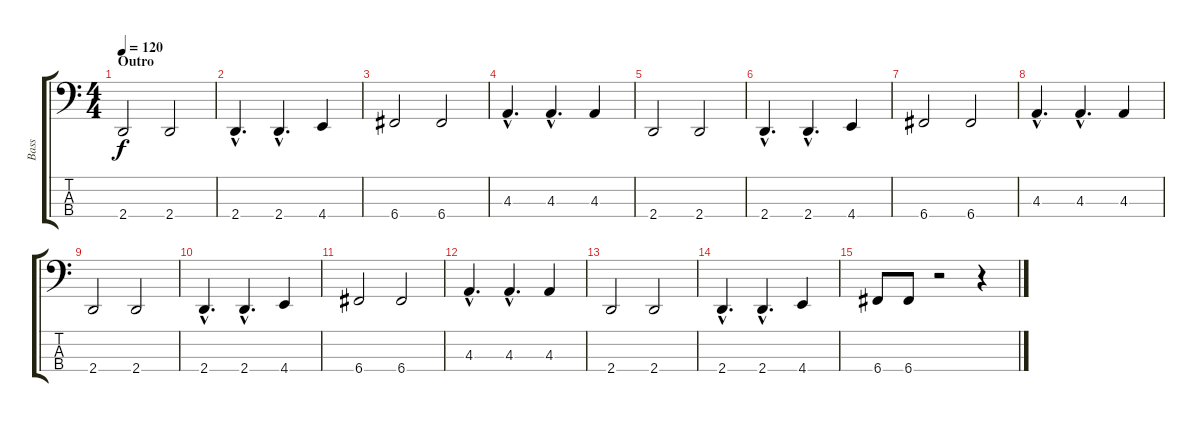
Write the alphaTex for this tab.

\track ("Bass" "Bass") {instrument electricbassfinger}
\staff {score tabs}
\tuning (Eb2 Bb1 F1 C1) {hide}
\ts (4 4)
\section ("" "Outro")
\tempo 120
\clef f4
\ks c
2.4.2{dy f} 2.4.2 |
2.4{hac}.4{d} 2.4{hac}.4{d} 4.4.4 |
6.4.2 6.4.2 |
4.3{hac}.4{d} 4.3{hac}.4{d} 4.3.4 |
2.4.2 2.4.2 |
2.4{hac}.4{d} 2.4{hac}.4{d} 4.4.4 |
6.4.2 6.4.2 |
4.3{hac}.4{d} 4.3{hac}.4{d} 4.3.4 |
2.4.2 2.4.2 |
2.4{hac}.4{d} 2.4{hac}.4{d} 4.4.4 |
6.4.2 6.4.2 |
4.3{hac}.4{d} 4.3{hac}.4{d} 4.3.4 |
2.4.2 2.4.2 |
2.4{hac}.4{d} 2.4{hac}.4{d} 4.4.4 |
6.4.8 6.4.8 r.2 r.4
